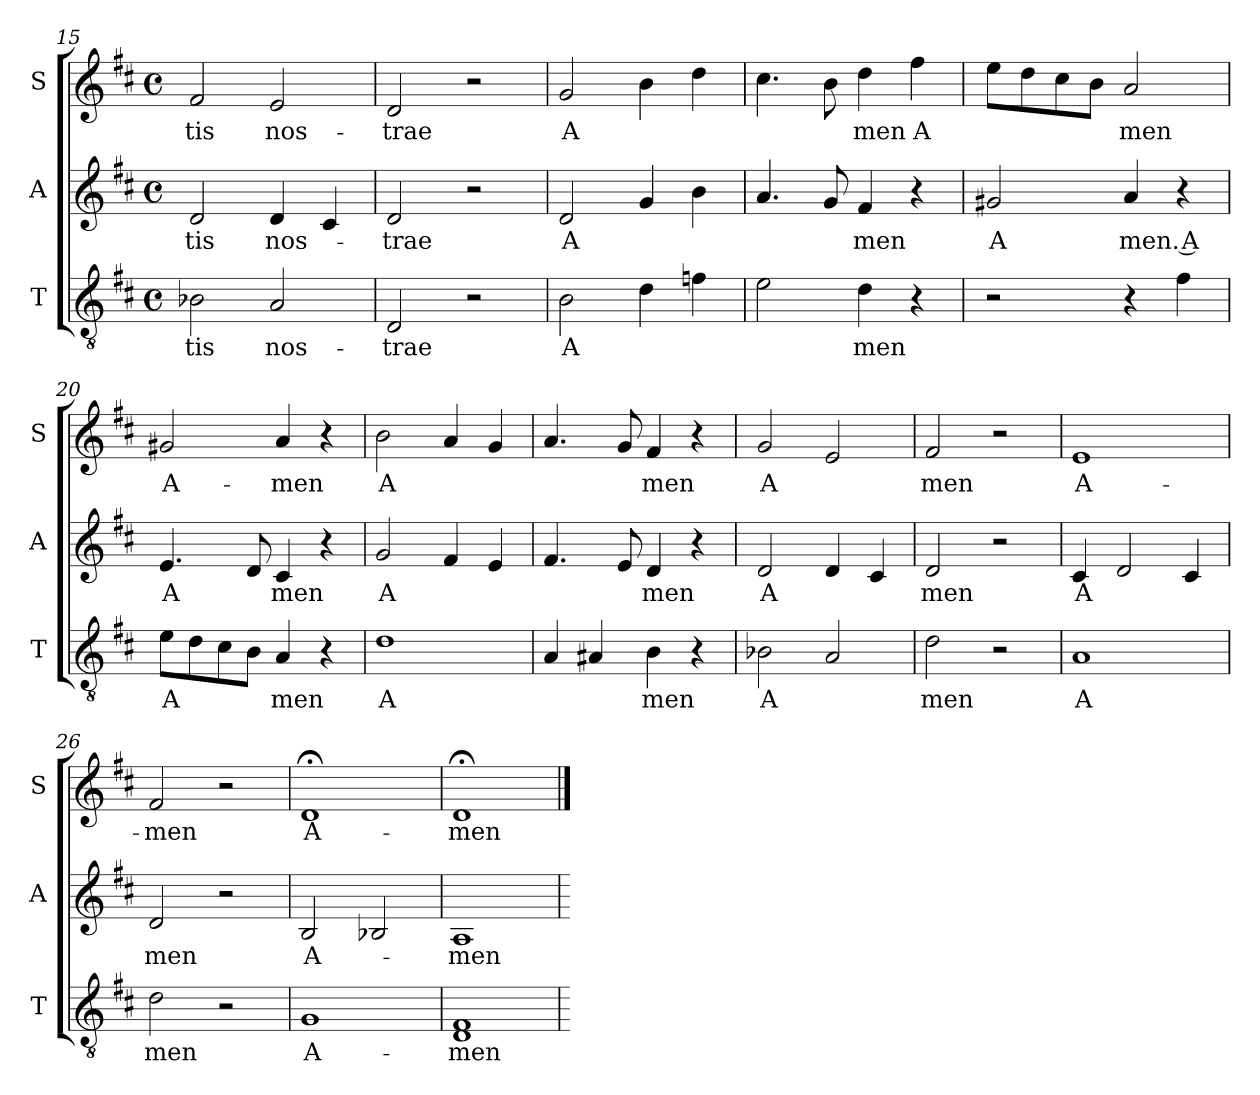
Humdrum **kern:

**kern	**text	**kern	**text	**kern	**text
*part3	*part3	*part2	*part2	*part1	*part1
*staff3	*staff3	*staff2	*staff2	*staff1	*staff1
*I"T	*	*I"A	*	*I"S	*
*I'T	*	*I'A	*	*I'S	*
*clefGv2	*	*clefG2	*	*clefG2	*
*k[f#c#]	*	*k[f#c#]	*	*k[f#c#]	*
*D:	*	*D:	*	*D:	*
*M4/4	*	*M4/4	*	*M4/4	*
*met(c)	*	*met(c)	*	*met(c)	*
=15	=15	=15	=15	=15	=15
!	!LO:LY:a:cj	!	!LO:LY:b:cj	!	!LO:LY:b:cj
2B-X\	-tis	2d/	-tis	2f#/	-tis
!	!LO:LY:a	!	!LO:LY:b	!	!LO:LY:b:cj
2A/	nos-	4d/	nos-	2e/	nos-
.	.	4c#/	.	.	.
=16	=16	=16	=16	=16	=16
!	!LO:LY:a:cj	!	!LO:LY:b:cj	!	!LO:LY:b:cj
2D/	-trae	2d/	-trae	2d/	-trae
2r	.	2r	.	2r	.
!!LO:PB:g=z
=17	=17	=17	=17	=17	=17
!	!LO:LY:a:cj	!	!LO:LY:b:cj	!	!LO:LY:b:cj
2B\	A	2d/	A	2g/	A
4d\	.	4g/	.	4b\	.
4fn\	.	4b\	.	4dd\	.
=18	=18	=18	=18	=18	=18
2e\	.	4.a/	.	4.cc#\	.
.	.	8g/	.	8b\	.
!	!LO:LY:a:cj	!	!LO:LY:b:cj	!	!LO:LY:b:cj
4d\	men	4f#/	men	4dd\	men
!	!	!	!	!	!LO:LY:b:cj
4r	.	4r	.	4ff#\	A
=19	=19	=19	=19	=19	=19
!	!	!	!LO:LY:b:cj	!	!
2r	.	2g#X/	A	8ee\L	.
.	.	.	.	8dd\	.
.	.	.	.	8cc#\	.
.	.	.	.	8b\J	.
!	!	!	!LO:LY:b:cj	!	!LO:LY:b:cj
4r	.	4a/	men. A	2a/	men
4f#\	.	4r	.	.	.
=20	=20	=20	=20	=20	=20
!	!LO:LY:a:cj	!	!LO:LY:b:cj	!	!LO:LY:b:cj
8e\L	A	4.e/	A	2g#X/	A-
8d\	.	.	.	.	.
8c#\	.	.	.	.	.
8B\J	.	8d/	.	.	.
!	!LO:LY:a:cj	!	!LO:LY:b:cj	!	!LO:LY:b:cj
4A/	men	4c#/	men	4a/	-men
4r	.	4r	.	4r	.
=21	=21	=21	=21	=21	=21
!	!LO:LY:a:cj	!	!LO:LY:b:cj	!	!LO:LY:b:cj
1d	A	2g/	A	2b\	A
.	.	4f#/	.	4a/	.
.	.	4e/	.	4g/	.
!!LO:LB:g=z
=22	=22	=22	=22	=22	=22
4A/	.	4.f#/	.	4.a/	.
4A#X/	.	.	.	.	.
.	.	8e/	.	8g/	.
!	!LO:LY:a:cj	!	!LO:LY:b:cj	!	!LO:LY:b:cj
4B\	men	4d/	men	4f#/	men
4r	.	4r	.	4r	.
=23	=23	=23	=23	=23	=23
!	!LO:LY:a:cj	!	!LO:LY:b:cj	!	!LO:LY:b:cj
2B-X\	A	2d/	A	2g/	A
2A/	.	4d/	.	2e/	.
.	.	4c#/	.	.	.
=24	=24	=24	=24	=24	=24
!	!LO:LY:a:cj	!	!LO:LY:b:cj	!	!LO:LY:b:cj
2d\	men	2d/	men	2f#/	men
2r	.	2r	.	2r	.
=25	=25	=25	=25	=25	=25
!	!LO:LY:a:cj	!	!LO:LY:b:cj	!	!LO:LY:b:cj
1A	A	4c#/	A	1e	A-
.	.	2d/	.	.	.
.	.	4c#/	.	.	.
=26	=26	=26	=26	=26	=26
!	!LO:LY:a:cj	!	!LO:LY:b:cj	!	!LO:LY:b:cj
2d\	men	2d/	men	2f#/	-men
2r	.	2r	.	2r	.
=27	=27	=27	=27	=27	=27
!	!LO:LY:a:cj	!	!LO:LY:b:cj	!	!LO:LY:b:cj
1G	A-	2B/	A-	1d;<	A-
.	.	2B-X/	.	.	.
=28	=28	=28	=28	=28	=28
!	!LO:LY:a:cj	!	!LO:LY:b:cj	!	!LO:LY:b:cj
1F# 1D	-men	1A	-men	1d;<	-men
=	==	=	==	==	==
*-	*-	*-	*-	*-	*-
